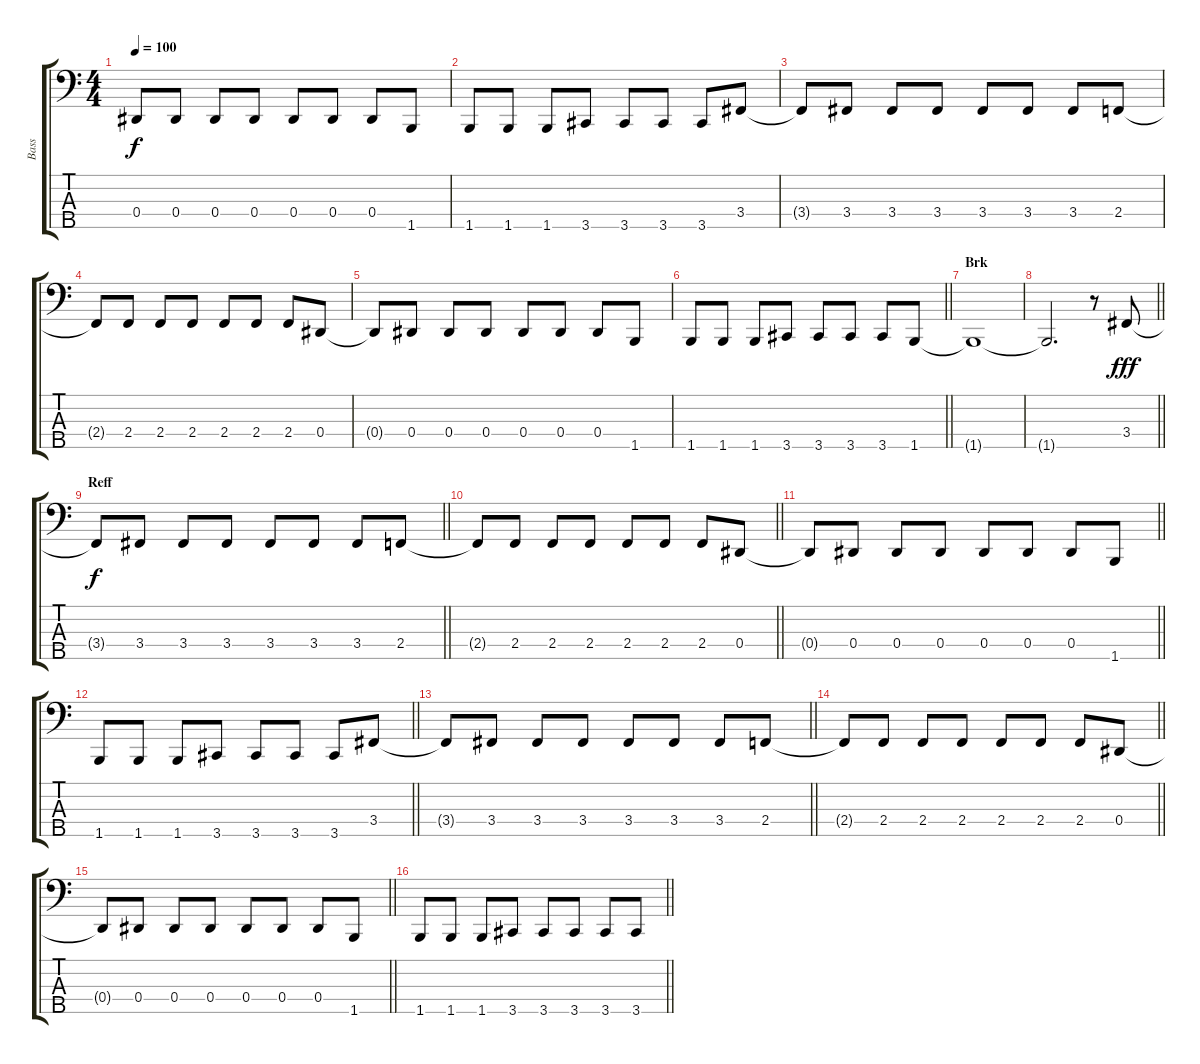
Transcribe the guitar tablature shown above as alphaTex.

\track ("Bass" "Bass") {instrument electricbassfinger}
\staff {score tabs}
\tuning (Gb2 Db2 Ab1 Eb1 Bb0) {hide}
\ts (4 4)
\tempo 100
\clef f4
\ks c
0.4{t}.8{dy f} 0.4.8 0.4.8 0.4.8 0.4.8 0.4.8 0.4.8 1.5.8 |
1.5.8 1.5.8 1.5.8 3.5.8 3.5.8 3.5.8 3.5.8 3.4.8 |
3.4{t}.8 3.4.8 3.4.8 3.4.8 3.4.8 3.4.8 3.4.8 2.4.8 |
2.4{t}.8 2.4.8 2.4.8 2.4.8 2.4.8 2.4.8 2.4.8 0.4.8 |
0.4{t}.8 0.4.8 0.4.8 0.4.8 0.4.8 0.4.8 0.4.8 1.5.8 |
\barLineRight lightlight
1.5.8 1.5.8 1.5.8 3.5.8 3.5.8 3.5.8 3.5.8 1.5.8 |
\section ("" "Brk")
1.5{t}.1 |
\barLineRight lightlight
1.5{t}.2{d} r.8 3.4.8{dy fff} |
\section ("" "Reff")
\barLineRight lightlight
3.4{t}.8{dy f} 3.4.8 3.4.8 3.4.8 3.4.8 3.4.8 3.4.8 2.4.8 |
\barLineRight lightlight
2.4{t}.8 2.4.8 2.4.8 2.4.8 2.4.8 2.4.8 2.4.8 0.4.8 |
\barLineRight lightlight
0.4{t}.8 0.4.8 0.4.8 0.4.8 0.4.8 0.4.8 0.4.8 1.5.8 |
\barLineRight lightlight
1.5.8 1.5.8 1.5.8 3.5.8 3.5.8 3.5.8 3.5.8 3.4.8 |
\barLineRight lightlight
3.4{t}.8 3.4.8 3.4.8 3.4.8 3.4.8 3.4.8 3.4.8 2.4.8 |
\barLineRight lightlight
2.4{t}.8 2.4.8 2.4.8 2.4.8 2.4.8 2.4.8 2.4.8 0.4.8 |
\barLineRight lightlight
0.4{t}.8 0.4.8 0.4.8 0.4.8 0.4.8 0.4.8 0.4.8 1.5.8 |
\barLineRight lightlight
1.5.8 1.5.8 1.5.8 3.5.8 3.5.8 3.5.8 3.5.8 3.5.8
